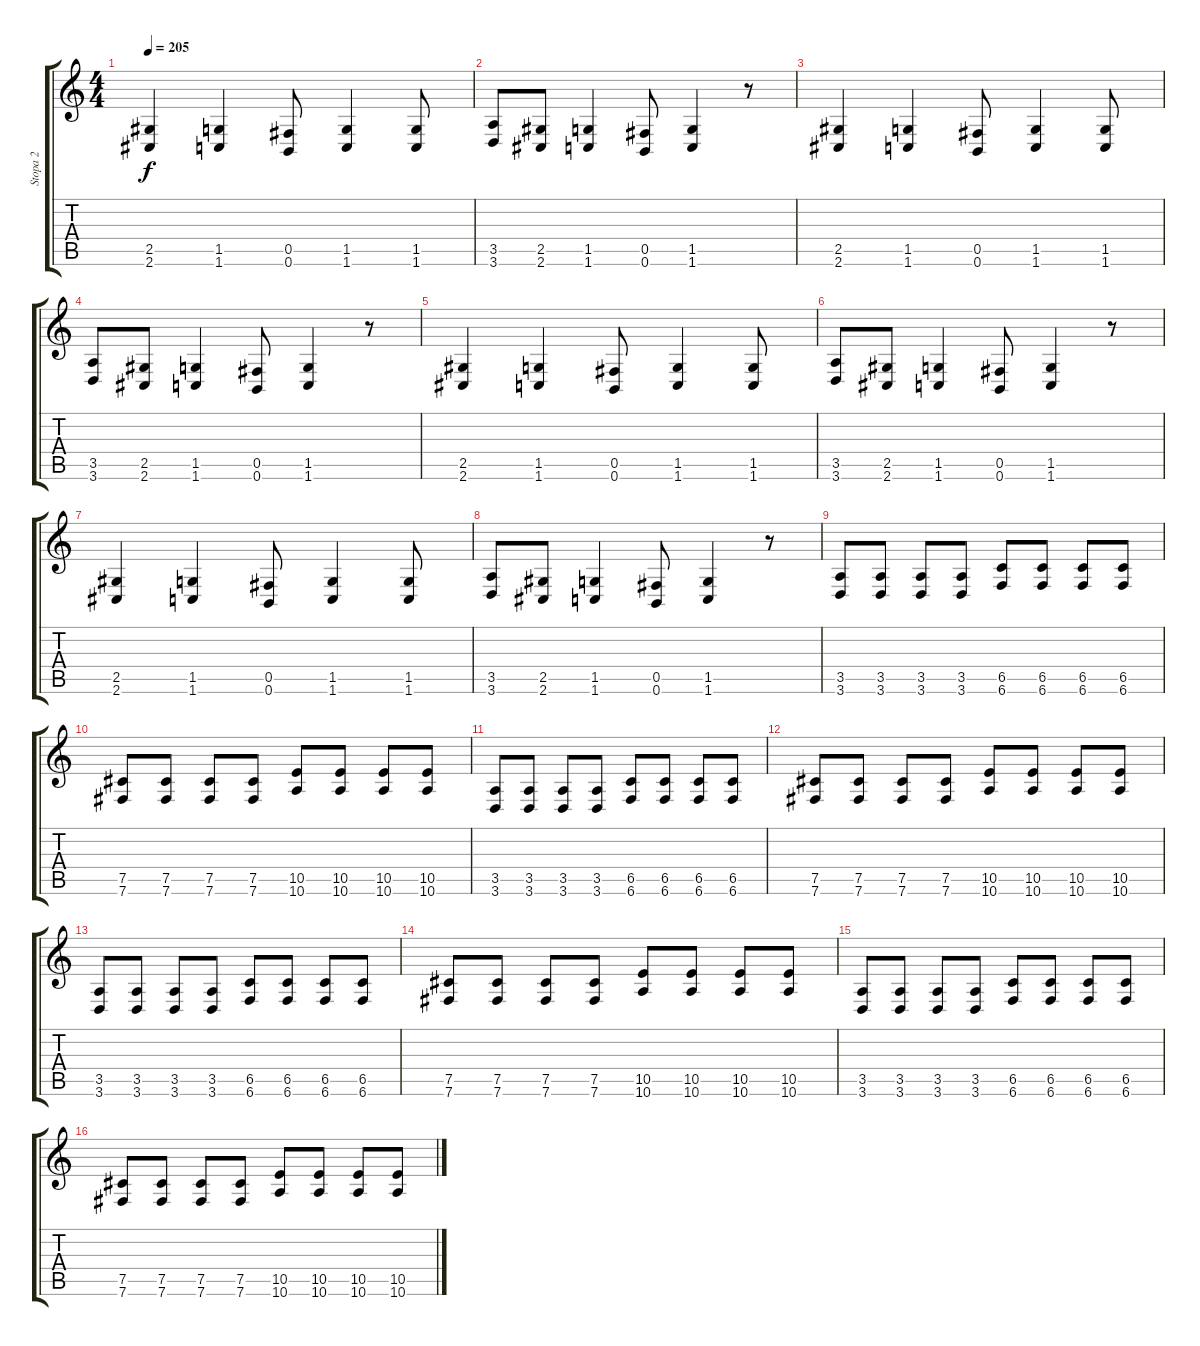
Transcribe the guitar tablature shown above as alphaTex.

\track ("Stopa 2" "Stopa 2") {instrument electricbassfinger}
\staff {score tabs}
\tuning (Db4 Ab3 E3 B2 Gb2 B1) {hide}
\ts (4 4)
\tempo 205
\clef g2
\ks c
(2.5 2.6).4{dy f} (1.5 1.6).4 (0.5 0.6).8 (1.5 1.6).4 (1.5 1.6).8 |
(3.5 3.6).8 (2.5 2.6).8 (1.5 1.6).4 (0.5 0.6).8 (1.5 1.6).4 r.8 |
(2.5 2.6).4 (1.5 1.6).4 (0.5 0.6).8 (1.5 1.6).4 (1.5 1.6).8 |
(3.5 3.6).8 (2.5 2.6).8 (1.5 1.6).4 (0.5 0.6).8 (1.5 1.6).4 r.8 |
(2.5 2.6).4 (1.5 1.6).4 (0.5 0.6).8 (1.5 1.6).4 (1.5 1.6).8 |
(3.5 3.6).8 (2.5 2.6).8 (1.5 1.6).4 (0.5 0.6).8 (1.5 1.6).4 r.8 |
(2.5 2.6).4 (1.5 1.6).4 (0.5 0.6).8 (1.5 1.6).4 (1.5 1.6).8 |
(3.5 3.6).8 (2.5 2.6).8 (1.5 1.6).4 (0.5 0.6).8 (1.5 1.6).4 r.8 |
(3.5 3.6).8 (3.5 3.6).8 (3.5 3.6).8 (3.5 3.6).8 (6.5 6.6).8 (6.5 6.6).8 (6.5 6.6).8 (6.5 6.6).8 |
(7.5 7.6).8 (7.5 7.6).8 (7.5 7.6).8 (7.5 7.6).8 (10.5 10.6).8 (10.5 10.6).8 (10.5 10.6).8 (10.5 10.6).8 |
(3.5 3.6).8 (3.5 3.6).8 (3.5 3.6).8 (3.5 3.6).8 (6.5 6.6).8 (6.5 6.6).8 (6.5 6.6).8 (6.5 6.6).8 |
(7.5 7.6).8 (7.5 7.6).8 (7.5 7.6).8 (7.5 7.6).8 (10.5 10.6).8 (10.5 10.6).8 (10.5 10.6).8 (10.5 10.6).8 |
(3.5 3.6).8 (3.5 3.6).8 (3.5 3.6).8 (3.5 3.6).8 (6.5 6.6).8 (6.5 6.6).8 (6.5 6.6).8 (6.5 6.6).8 |
(7.5 7.6).8 (7.5 7.6).8 (7.5 7.6).8 (7.5 7.6).8 (10.5 10.6).8 (10.5 10.6).8 (10.5 10.6).8 (10.5 10.6).8 |
(3.5 3.6).8 (3.5 3.6).8 (3.5 3.6).8 (3.5 3.6).8 (6.5 6.6).8 (6.5 6.6).8 (6.5 6.6).8 (6.5 6.6).8 |
(7.5 7.6).8 (7.5 7.6).8 (7.5 7.6).8 (7.5 7.6).8 (10.5 10.6).8 (10.5 10.6).8 (10.5 10.6).8 (10.5 10.6).8
